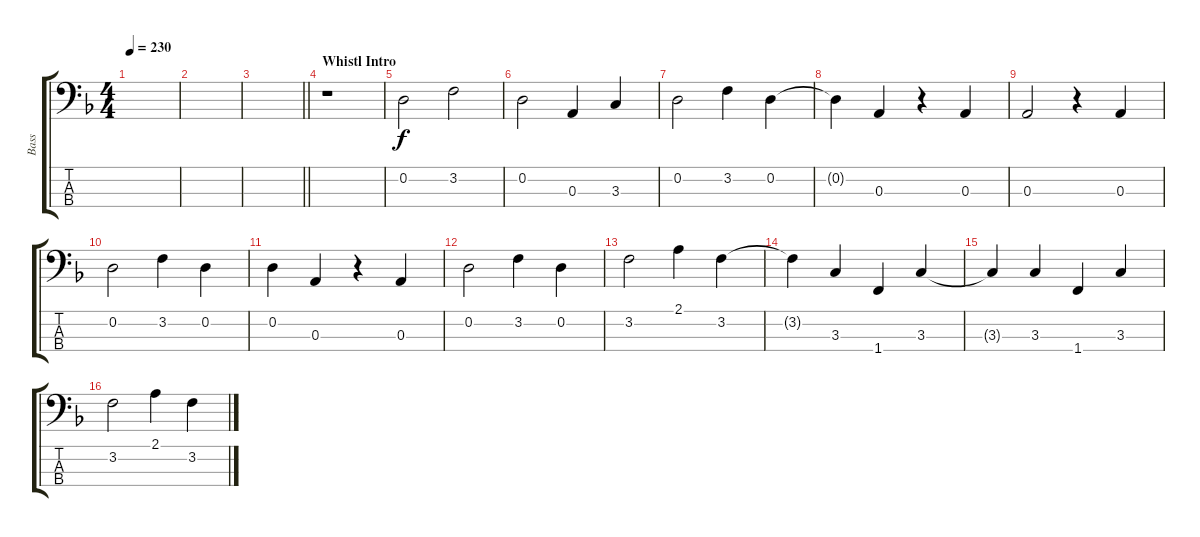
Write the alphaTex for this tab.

\track ("Bass" "Bass") {instrument electricbassfinger}
\staff {score tabs}
\tuning (G2 D2 A1 E1) {hide}
\ts (4 4)
\tempo 230
\clef f4
\ks dminor
|
|
\barLineRight lightlight
|
\section ("" "Whistl Intro")
r.1 |
0.2.2 3.2.2 |
0.2.2 0.3.4 3.3.4 |
0.2.2 3.2.4 0.2.4 |
0.2{t}.4 0.3.4 r.4 0.3.4 |
0.3.2 r.4 0.3.4 |
0.2.2 3.2.4 0.2.4 |
0.2.4 0.3.4 r.4 0.3.4 |
0.2.2 3.2.4 0.2.4 |
3.2.2 2.1.4 3.2.4 |
3.2{t}.4 3.3.4 1.4.4 3.3.4 |
3.3{t}.4 3.3.4 1.4.4 3.3.4 |
3.2.2 2.1.4 3.2.4
